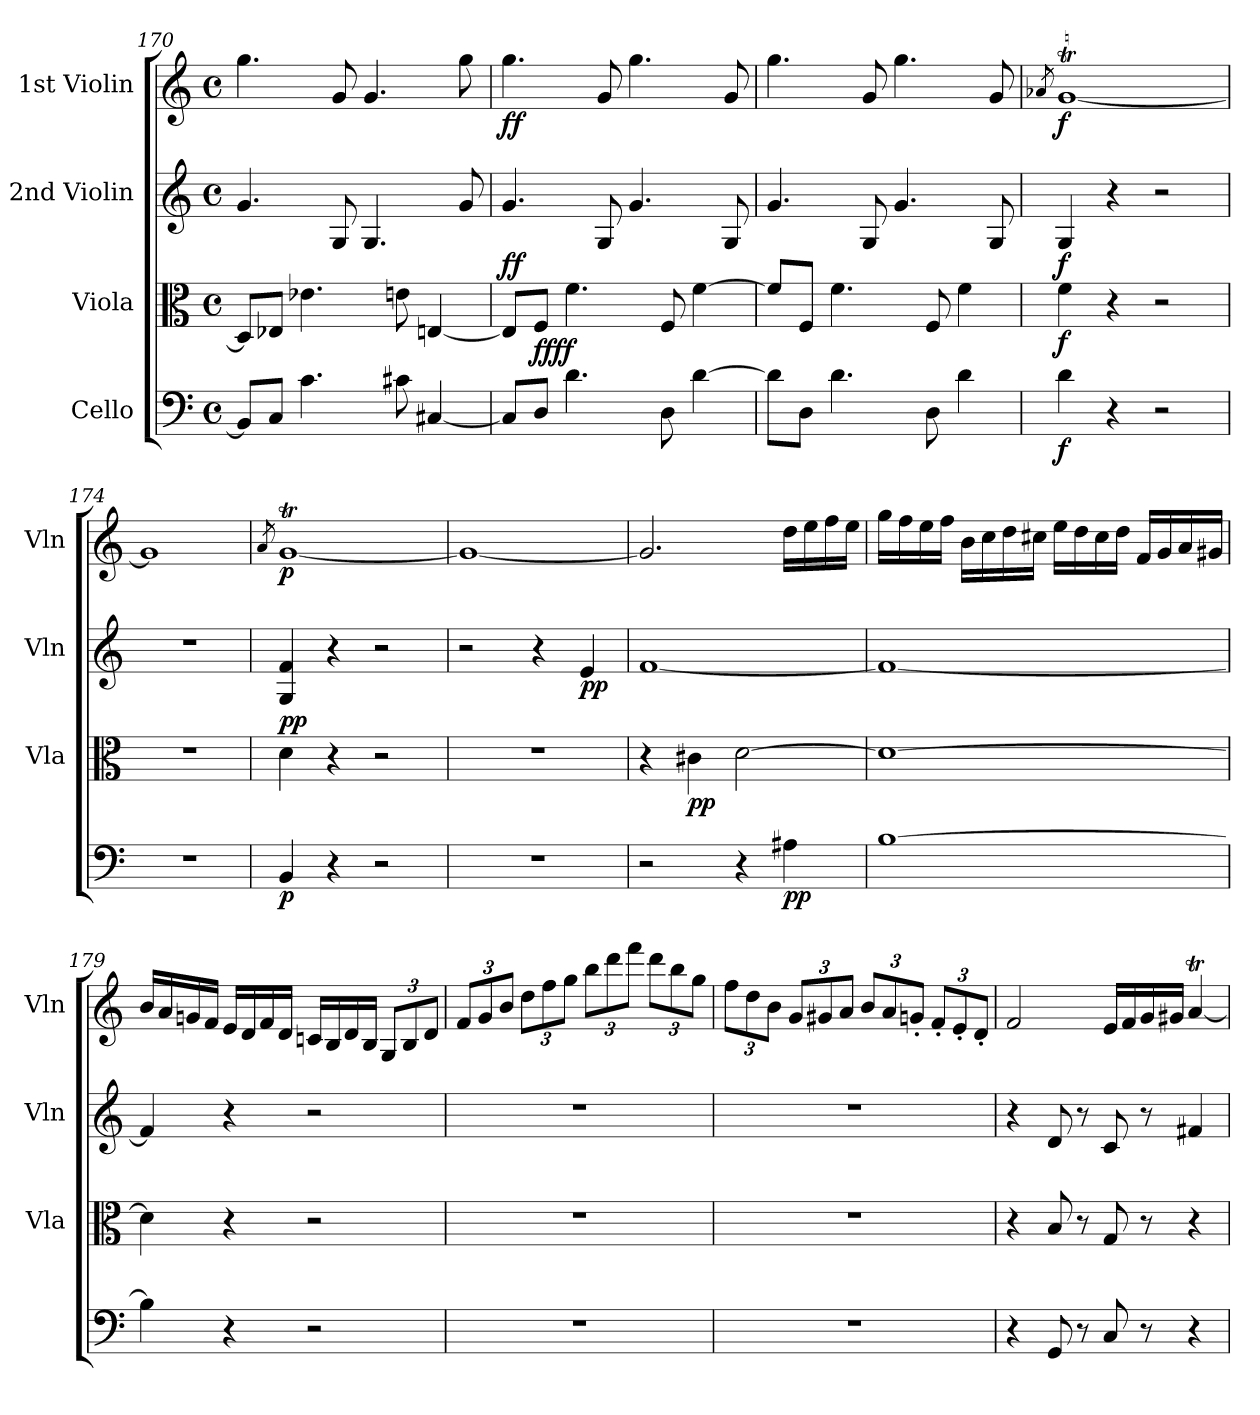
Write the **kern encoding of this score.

**kern	**dynam	**kern	**dynam	**kern	**dynam	**kern	**dynam
*part4	*part4	*part3	*part3	*part2	*part2	*part1	*part1
*staff4	*staff4	*staff3	*staff3	*staff2	*staff2	*staff1	*staff1
*I"Cello	*	*I"Viola	*	*I"2nd Violin	*	*I"1st Violin	*
*	*	*I'Vla	*	*I'Vln	*	*I'Vln	*
*clefF4	*	*clefC3	*	*clefG2	*	*clefG2	*
*k[]	*	*k[]	*	*k[]	*	*k[]	*
*M4/4	*	*M4/4	*	*M4/4	*	*M4/4	*
*met(c)	*	*met(c)	*	*met(c)	*	*met(c)	*
=170	=170	=170	=170	=170	=170	=170	=170
8BB/L]	.	8D/L]	.	4.g/	.	4.gg\	.
8C/J	.	8E-X/J	.	.	.	.	.
4.c\	.	4.e-X\	.	.	.	.	.
.	.	.	.	8G/	.	8g/	.
.	.	.	.	4.G/	.	4.g/	.
8c#X\	.	8en\	.	.	.	.	.
[4C#X/	.	[4En/	.	.	.	.	.
.	.	.	.	8g/	.	8gg\	.
=171	=171	=171	=171	=171	=171	=171	=171
!	!	!	!	!	!LO:DY:b	!	!LO:DY:b
8C#/L]	.	8E/L]	.	4.g/	ff	4.gg\	ff
!	!LO:DY:b	!	!	!	!	!	!
!	!LO:DY:n=1:a	!	!	!	!	!	!
8D/J	ff ff	8F/J	.	.	.	.	.
4.d\	.	4.f\	.	.	.	.	.
.	.	.	.	8G/	.	8g/	.
.	.	.	.	4.g/	.	4.gg\	.
8D\	.	8F/	.	.	.	.	.
[4d\	.	[4f\	.	.	.	.	.
.	.	.	.	8G/	.	8g/	.
=172	=172	=172	=172	=172	=172	=172	=172
8d\L]	.	8f/L]	.	4.g/	.	4.gg\	.
8D\J	.	8F/J	.	.	.	.	.
4.d\	.	4.f\	.	.	.	.	.
.	.	.	.	8G/	.	8g/	.
.	.	.	.	4.g/	.	4.gg\	.
8D\	.	8F/	.	.	.	.	.
4d\	.	4f\	.	.	.	.	.
.	.	.	.	8G/	.	8g/	.
=173	=173	=173	=173	=173	=173	=173	=173
.	.	.	.	.	.	8qa-X/	.
!	!LO:DY:b	!	!LO:DY:b	!	!LO:DY:b	!	!LO:DY:b
4d\	f	4f\	f	4G/	f	[1gT	f
4r	.	4r	.	4r	.	.	.
2r	.	2r	.	2r	.	.	.
=174	=174	=174	=174	=174	=174	=174	=174
1r	.	1r	.	1r	.	1g]	.
=175	=175	=175	=175	=175	=175	=175	=175
.	.	.	.	.	.	8qa/	.
!	!LO:DY:b	!	!LO:DY:b	!	!	!	!
!	!	!	!LO:DY:n=1:a	!	!	!	!LO:DY:b
4BB/	p	4d\	p p	4G/ 4f/	.	[1gT	p
4r	.	4r	.	4r	.	.	.
2r	.	2r	.	2r	.	.	.
=176	=176	=176	=176	=176	=176	=176	=176
1r	.	1r	.	2r	.	1g_	.
.	.	.	.	4r	.	.	.
!	!	!	!	!	!LO:DY:b	!	!
.	.	.	.	4e/	pp	.	.
=177	=177	=177	=177	=177	=177	=177	=177
2r	.	4r	.	[1f	.	2.gTTT/]	.
!	!	!	!LO:DY:b	!	!	!	!
.	.	4c#X\	pp	.	.	.	.
4r	.	[2d\	.	.	.	.	.
!	!LO:DY:b	!	!	!	!	!	!
4A#X\	pp	.	.	.	.	16dd\LL	.
.	.	.	.	.	.	16ee\	.
.	.	.	.	.	.	16ff\	.
.	.	.	.	.	.	16ee\JJ	.
=178	=178	=178	=178	=178	=178	=178	=178
[1B	.	1d_	.	1f_	.	16gg\LL	.
.	.	.	.	.	.	16ff\	.
.	.	.	.	.	.	16ee\	.
.	.	.	.	.	.	16ff\JJ	.
.	.	.	.	.	.	16b\LL	.
.	.	.	.	.	.	16cc\	.
.	.	.	.	.	.	16dd\	.
.	.	.	.	.	.	16cc#X\JJ	.
.	.	.	.	.	.	16ee\LL	.
.	.	.	.	.	.	16dd\	.
.	.	.	.	.	.	16cc#\	.
.	.	.	.	.	.	16dd\JJ	.
.	.	.	.	.	.	16f/LL	.
.	.	.	.	.	.	16g/	.
.	.	.	.	.	.	16a/	.
.	.	.	.	.	.	16g#X/JJ	.
=179	=179	=179	=179	=179	=179	=179	=179
4B\]	.	4d\]	.	4f/]	.	16b/LL	.
.	.	.	.	.	.	16a/	.
.	.	.	.	.	.	16gn/	.
.	.	.	.	.	.	16f/JJ	.
4r	.	4r	.	4r	.	16e/LL	.
.	.	.	.	.	.	16d/	.
.	.	.	.	.	.	16f/	.
.	.	.	.	.	.	16d/JJ	.
2r	.	2r	.	2r	.	16cn/LL	.
.	.	.	.	.	.	16B/	.
.	.	.	.	.	.	16d/	.
.	.	.	.	.	.	16B/JJ	.
*	*	*	*	*	*	*Xbrackettup	*
.	.	.	.	.	.	12G/L	.
.	.	.	.	.	.	12B/	.
.	.	.	.	.	.	12d/J	.
=180	=180	=180	=180	=180	=180	=180	=180
1r	.	1r	.	1r	.	12f/L	.
.	.	.	.	.	.	12g/	.
.	.	.	.	.	.	12b/J	.
.	.	.	.	.	.	12dd\L	.
.	.	.	.	.	.	12ff\	.
.	.	.	.	.	.	12gg\J	.
.	.	.	.	.	.	12bb\L	.
.	.	.	.	.	.	12ddd\	.
.	.	.	.	.	.	12fff\J	.
.	.	.	.	.	.	12ddd\L	.
.	.	.	.	.	.	12bb\	.
.	.	.	.	.	.	12gg\J	.
=181	=181	=181	=181	=181	=181	=181	=181
1r	.	1r	.	1r	.	12ff\L	.
.	.	.	.	.	.	12dd\	.
.	.	.	.	.	.	12b\J	.
.	.	.	.	.	.	12g/L	.
.	.	.	.	.	.	12g#X/	.
.	.	.	.	.	.	12a/J	.
.	.	.	.	.	.	12b/L	.
.	.	.	.	.	.	12a/	.
.	.	.	.	.	.	12gn'/J	.
.	.	.	.	.	.	12f'/L	.
.	.	.	.	.	.	12e'/	.
.	.	.	.	.	.	12d'/J	.
=182	=182	=182	=182	=182	=182	=182	=182
4r	.	4r	.	4r	.	2f/	.
8GG/	.	8B/	.	8d/	.	.	.
8r	.	8r	.	8r	.	.	.
8C/	.	8G/	.	8c/	.	16e/LL	.
.	.	.	.	.	.	16f/	.
8r	.	8r	.	8r	.	16g/	.
.	.	.	.	.	.	16g#X/JJ	.
4r	.	4r	.	4f#X/	.	[4aT/	.
=	=	=	=	=	=	=	=
*-	*-	*-	*-	*-	*-	*-	*-
